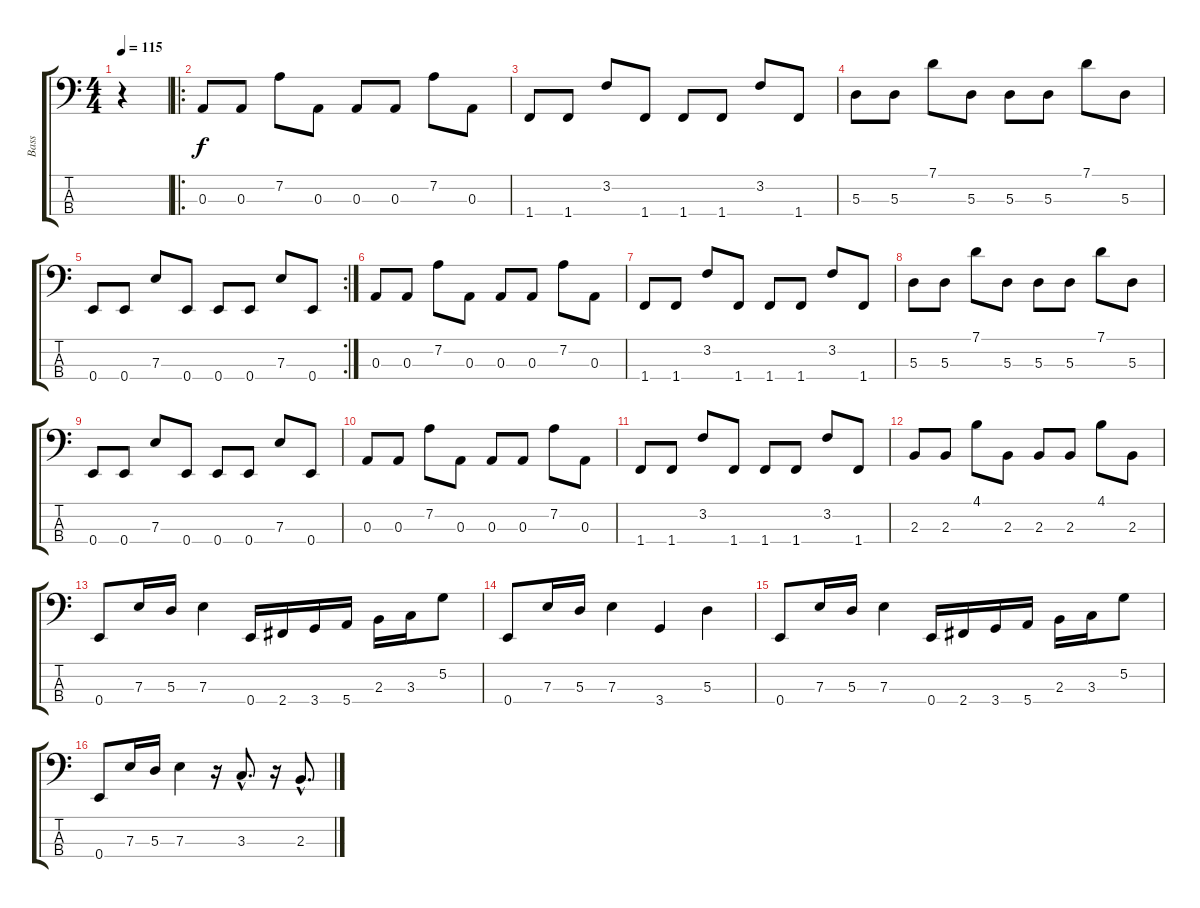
\track ("Bass" "Bass") {instrument electricbassfinger}
\staff {score tabs}
\tuning (G2 D2 A1 E1) {hide}
\ts (4 4)
\tempo 115
\clef f4
\ks c
r.4{dy f instrument electricbassfinger} |
\ro
0.3.8 0.3.8 7.2.8 0.3.8 0.3.8 0.3.8 7.2.8 0.3.8 |
1.4.8 1.4.8 3.2.8 1.4.8 1.4.8 1.4.8 3.2.8 1.4.8 |
5.3.8 5.3.8 7.1.8 5.3.8 5.3.8 5.3.8 7.1.8 5.3.8 |
\rc 2
0.4.8 0.4.8 7.3.8 0.4.8 0.4.8 0.4.8 7.3.8 0.4.8 |
0.3.8 0.3.8 7.2.8 0.3.8 0.3.8 0.3.8 7.2.8 0.3.8 |
1.4.8 1.4.8 3.2.8 1.4.8 1.4.8 1.4.8 3.2.8 1.4.8 |
5.3.8 5.3.8 7.1.8 5.3.8 5.3.8 5.3.8 7.1.8 5.3.8 |
0.4.8 0.4.8 7.3.8 0.4.8 0.4.8 0.4.8 7.3.8 0.4.8 |
0.3.8 0.3.8 7.2.8 0.3.8 0.3.8 0.3.8 7.2.8 0.3.8 |
1.4.8 1.4.8 3.2.8 1.4.8 1.4.8 1.4.8 3.2.8 1.4.8 |
2.3.8 2.3.8 4.1.8 2.3.8 2.3.8 2.3.8 4.1.8 2.3.8 |
0.4.8 7.3.16 5.3.16 7.3.4 0.4.16 2.4.16 3.4.16 5.4.16 2.3.16 3.3.16 5.2.8 |
0.4.8 7.3.16 5.3.16 7.3.4 3.4.4 5.3.4 |
0.4.8 7.3.16 5.3.16 7.3.4 0.4.16 2.4.16 3.4.16 5.4.16 2.3.16 3.3.16 5.2.8 |
0.4.8 7.3.16 5.3.16 7.3.4 r.16 3.3{hac}.8{d} r.16 2.3{hac}.8{d}
